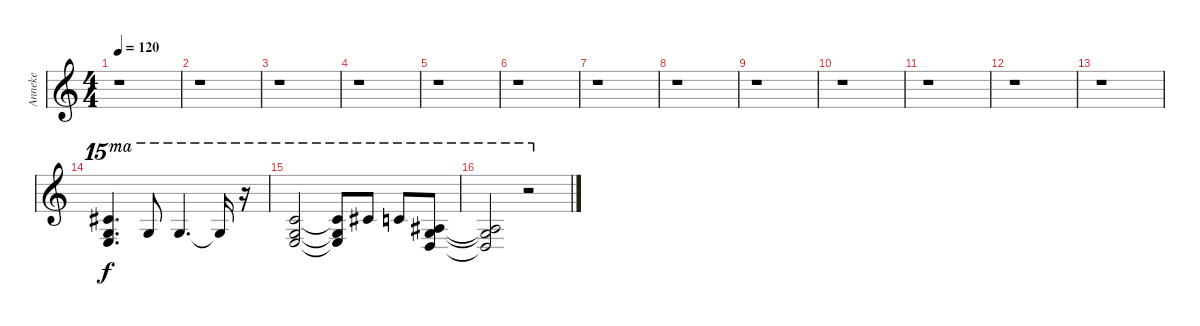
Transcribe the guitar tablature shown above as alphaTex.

\track ("Anneke" "Anneke") {instrument flute}
\staff {score}
\tuning (Eb4 B3 Gb3 B2 Gb2 B1) {hide}
\ts (4 4)
\tempo 120
\clef g2
\ks c
r.1{dy f} |
r.1 |
r.1 |
r.1 |
r.1 |
r.1 |
r.1 |
r.1 |
r.1 |
r.1 |
r.1 |
r.1 |
r.1 |
(22.1 20.2 22.3).4{d ot 15ma} 20.2.8{ot 15ma} 20.2.4{d ot 15ma} 20.2{t}.16{ot 15ma} r.16{ot 15ma} |
(21.1 20.2 22.3).2{ot 15ma} (21.1{t} 20.2{t} 22.3{t}).8{ot 15ma} 22.1.8{ot 15ma} 21.1.8{ot 15ma} (19.1 20.2 20.3).8{ot 15ma} |
(19.1{t} 20.2{t} 20.3{t}).2{ot 15ma} r.2{ot 15ma}
